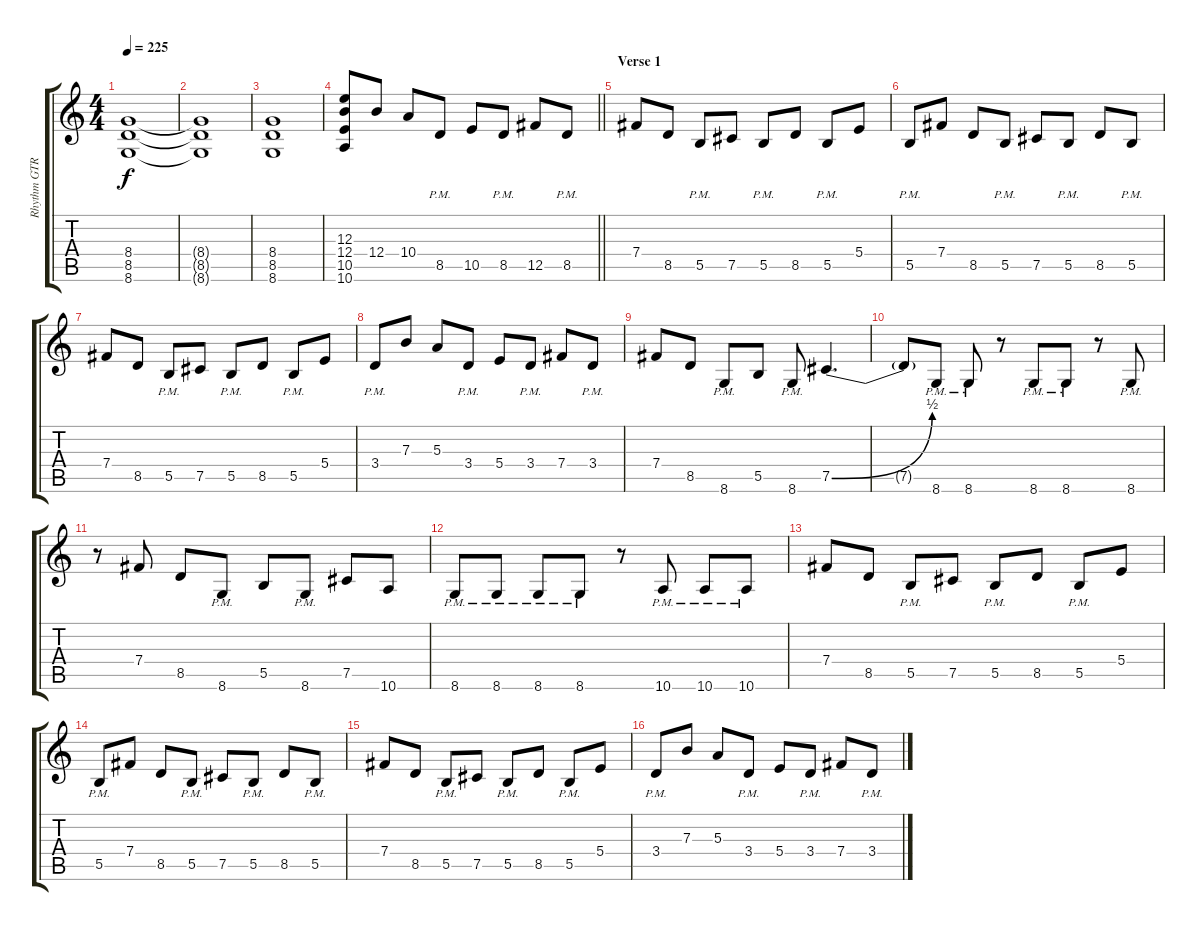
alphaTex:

\track ("Rhythm GTR L" "Rhythm GTR") {instrument distortionguitar}
\staff {score tabs}
\tuning (Db4 Ab3 E3 B2 Gb2 B1) {hide}
\ts (4 4)
\tempo 225
\clef g2
\ks c
(8.4 8.5 8.6).1{dy f} |
(8.4{t} 8.5{t} 8.6{t}).1 |
(8.4 8.5 8.6).1 |
\barLineRight lightlight
(12.3 12.4 10.5 10.6).8 12.4.8 10.4.8 8.5{pm}.8 10.5.8 8.5{pm}.8 12.5.8 8.5{pm}.8 |
\section ("" "Verse 1")
7.4.8 8.5.8 5.5{pm}.8 7.5.8 5.5{pm}.8 8.5.8 5.5{pm}.8 5.4.8 |
5.5{pm}.8 7.4.8 8.5.8 5.5{pm}.8 7.5.8 5.5{pm}.8 8.5.8 5.5{pm}.8 |
7.4.8 8.5.8 5.5{pm}.8 7.5.8 5.5{pm}.8 8.5.8 5.5{pm}.8 5.4.8 |
3.4{pm}.8 7.3.8 5.3.8 3.4{pm}.8 5.4.8 3.4{pm}.8 7.4.8 3.4{pm}.8 |
7.4.8 8.5.8 8.6{pm}.8 5.5.8 8.6{pm}.8 7.5{be (bend 0 0 60 2)}.4{d} |
7.5{t}.8 8.6{pm}.8 8.6{pm}.8 r.8 8.6{pm}.8 8.6{pm}.8 r.8 8.6{pm}.8 |
r.8 7.4.8 8.5.8 8.6{pm}.8 5.5.8 8.6{pm}.8 7.5.8 10.6.8 |
8.6{pm}.8 8.6{pm}.8 8.6{pm}.8 8.6{pm}.8 r.8 10.6{pm}.8 10.6{pm}.8 10.6{pm}.8 |
7.4.8 8.5.8 5.5{pm}.8 7.5.8 5.5{pm}.8 8.5.8 5.5{pm}.8 5.4.8 |
5.5{pm}.8 7.4.8 8.5.8 5.5{pm}.8 7.5.8 5.5{pm}.8 8.5.8 5.5{pm}.8 |
7.4.8 8.5.8 5.5{pm}.8 7.5.8 5.5{pm}.8 8.5.8 5.5{pm}.8 5.4.8 |
3.4{pm}.8 7.3.8 5.3.8 3.4{pm}.8 5.4.8 3.4{pm}.8 7.4.8 3.4{pm}.8
